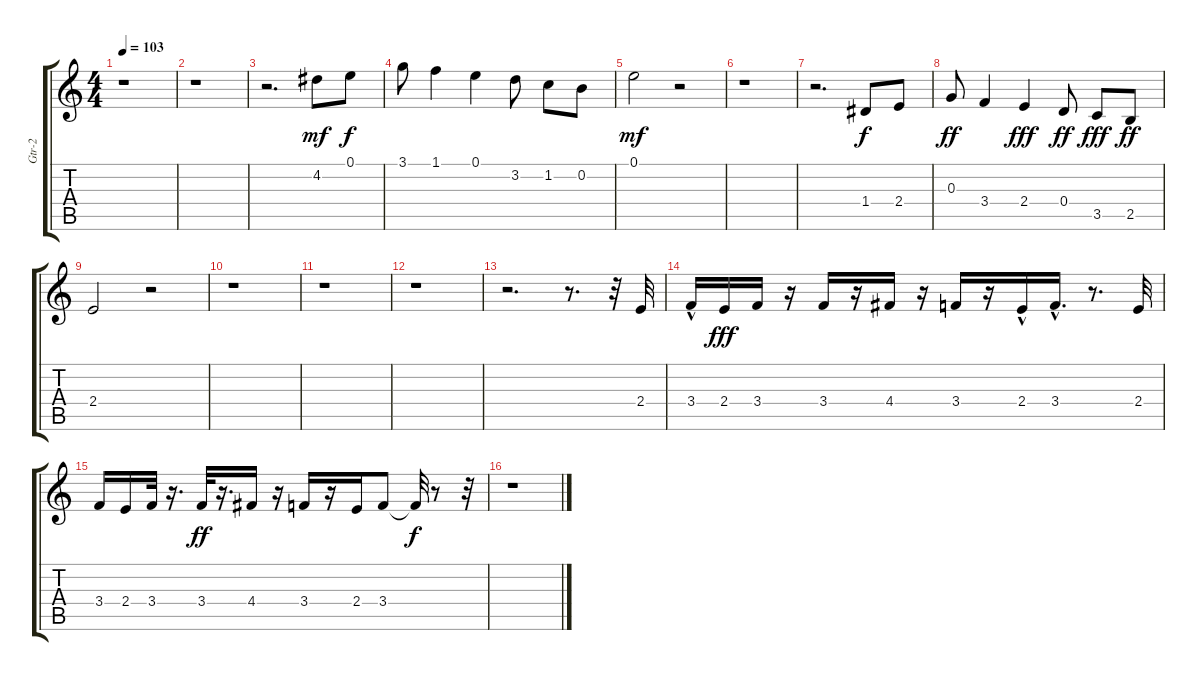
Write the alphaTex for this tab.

\track ("Gtr-2" "Gtr-2") {instrument electricguitarclean}
\staff {score tabs}
\tuning (E4 B3 G3 D3 A2 E2) {hide}
\ts (4 4)
\tempo 103
\clef g2
\ks c
r.1{dy p} |
r.1 |
r.2{d} 4.2.8{dy mf} 0.1.8{dy f} |
3.1.8 1.1.4 0.1.4 3.2.8 1.2.8 0.2.8 |
0.1.2{dy mf} r.2 |
r.1 |
r.2{d} 1.4.8{dy f} 2.4.8 |
0.3.8{dy ff} 3.4.4 2.4.4{dy fff} 0.4.8{dy ff} 3.5.8{dy fff} 2.5.8{dy ff} |
2.4.2 r.2 |
r.1 |
r.1 |
r.1 |
r.2{d} r.8{d} r.32 2.4.32 |
3.4{hac}.16 2.4.16{dy fff} 3.4.16 r.16 3.4.16 r.16 4.4.16 r.16 3.4.16 r.16 2.4{hac}.16 3.4{hac}.16{d} r.8{d} 2.4.32 |
3.4.16 2.4.16 3.4.32 r.16{d} 3.4.32{dy ff} r.16{d} 4.4.16 r.16 3.4.16 r.16 2.4.16 3.4.8 3.4{t}.32{dy f} r.8 r.32 |
r.1
